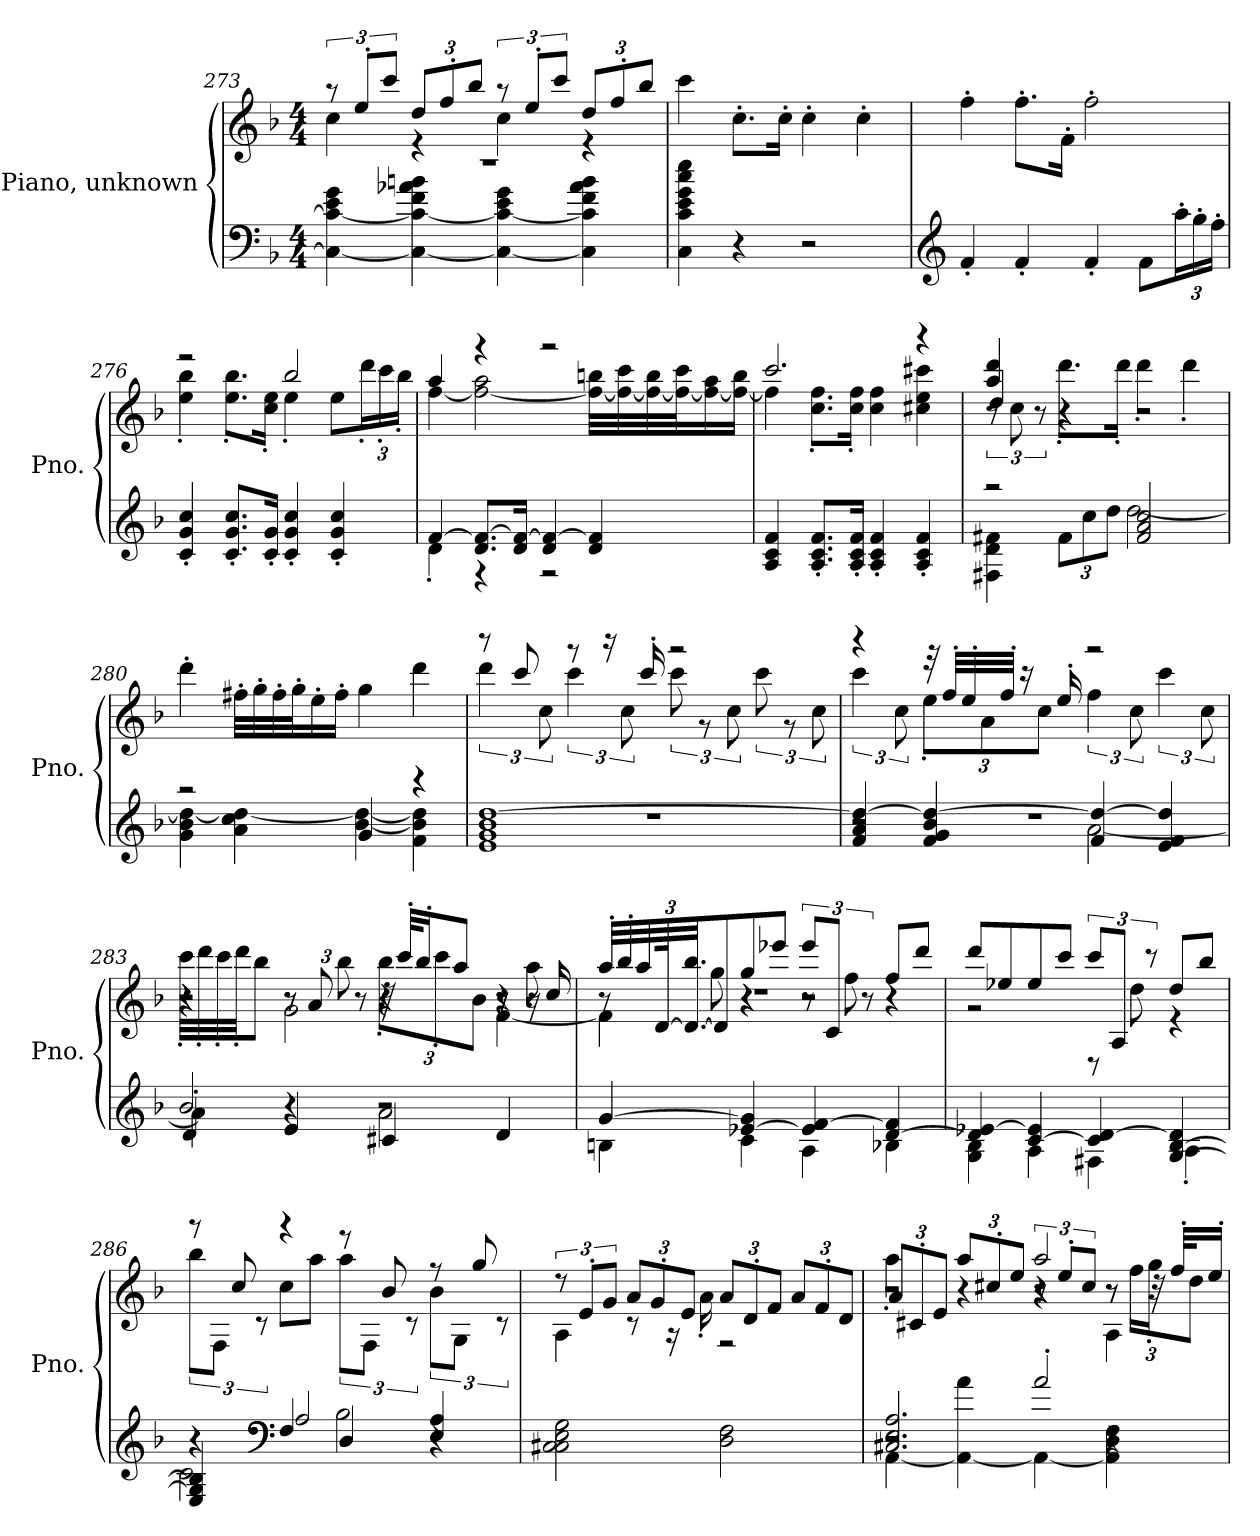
**kern	**kern
*part1	*part1
*staff2	*staff1
*I"Piano, unknown	*
*I'Pno.	*
*clefF4	*clefG2
*k[b-]	*k[b-]
*M4/4	*M4/4
=273	=273
*^	*^
1r	4C\_ 4c\_ 4e\ 4g\	12r	4cc\
.	.	12ee'/L	.
.	.	12ccc/J	.
*	*	*Xbrackettup	*
.	4C\_ 4c\_ 4f\ 4a-X\ 4bn\	12dd/L	4r
.	.	12ff'/	.
.	.	12bb-/J	.
*	*	*brackettup	*
.	4C\_ 4c\_ 4e\ 4g\	12r	4cc\
.	.	12ee'/L	.
.	.	12ccc/J	.
*	*	*Xbrackettup	*
.	4C\] 4c\] 4f\ 4a-\ 4b\	12dd/L	4r
.	.	12ff'/	.
.	.	12bb-/J	.
*v	*v	*	*
*	*v	*v
=274	=274
4C\ 4c\ 4e\ 4g\ 4cc\ 4ee\	4ccc\
4r	8.cc'\L
.	16cc'\Jk
2r	4cc'\
.	4cc'\
!!LO:PB:g=z
=275	=275
*clefG2	*
4f'/	4ff'\
4f'/	8.ff'\L
.	16f'\Jk
4f'/	2ff'\
8f\L	.
*Xbrackettup	*
24aa'\L	.
24gg'\	.
24ff'\JJ	.
=276	=276
*	*^
4c/' 4g/' 4cc/'	2r	4ee\' 4bb-\'
8.c/' 8.g/' 8.cc/'L	.	8.ee\' 8.bb-\'L
16c/' 16g/'Jk	.	16cc\' 16ee\'Jk
4c/' 4g/' 4cc/'	2bb-/	4ee'\
4c/' 4g/' 4cc/'	.	8ee\L
.	.	24ddd'\L
.	.	24ccc'\
.	.	24bb-'\JJ
=277	=277	=277
*^	*	*
[4f/	4d'\	4aa/	[4ff\
8.d/ 8.f/_L	4r	4r	2ff\_ 2aa\
16d/ 16f/_Jk	.	.	.
4d/ 4f/_	2r	2r	.
4d/ 4f/]	.	.	32ff\_ 32bbn\LLL
.	.	.	32ff\_ 32ccc\
.	.	.	32ff\_ 32bb\
.	.	.	32ff\_ 32ccc\J
.	.	.	16ff\_ 16aa\
.	.	.	16ff\_ 16bb\JJ
*v	*v	*	*
!!LO:LB:g=z	!!
=278	=278	=278
4A/ 4c/ 4f/	2.ccc/	4ff\]
8.A/' 8.c/' 8.f/'L	.	8.cc\' 8.ff\'L
16A/' 16c/' 16f/'Jk	.	16cc\' 16ff\'Jk
4A/' 4c/' 4f/'	.	4cc\ 4ff\
4A/' 4c/' 4f/'	4r	4cc#X\ 4ee\ 4ccc#X\
=279	=279	=279
*^	*	*
*	*	*	*brackettup
*	*	*	*^
2r	4F#X\ 4d\ 4f#X\	4aa/ 4ddd/	12r	4dd/
.	.	.	12cc\	.
.	.	.	12r	.
.	12f#\L	4r	8.ddd'\L	4r
.	12cc\	.	.	.
.	12dd\J	.	.	.
.	.	.	16ddd'\Jk	.
2f#/ 2a/ 2cc/	[2dd\	2r	4ddd'\	2r
.	.	.	4ddd'\	.
*	*	*v	*v	*v
=280	=280	=280
2r	4g\ 4b-\ 4dd\_	4ddd'\
.	4a\ 4cc\ 4dd\_	32ff#X'\LLL
.	.	32gg'\
.	.	32ff#'\
.	.	32gg'\J
.	.	16ee'\
.	.	16ff#'\JJ
4g/	[4b-\ 4dd\_	4gg\
4r	4f\ 4b-\] 4dd\]	4ddd\
=281	=281	=281
*	*^	*^
1r	1e 1g 1b-	[1dd	8r	6ddd\
.	.	.	8ccc/	.
.	.	.	.	12cc\
.	.	.	8r	6ccc\
.	.	.	16r	.
.	.	.	.	12cc\
.	.	.	16ccc'/	.
.	.	.	2r	12ccc\
.	.	.	.	12r
.	.	.	.	12cc\
.	.	.	.	12ccc\
.	.	.	.	12r
.	.	.	.	12cc\
!!LO:LB:g=z	!!
=282	=282	=282	=282	=282
1r	2r	4f/ 4a/ 4dd/_	4r	6ccc\
.	.	.	.	12cc\
*	*	*	*	*Xbrackettup
.	.	4f/ 4g/ 4b-/ 4dd/_	32r	12ee'\L
.	.	.	32ff'/LLL	.
.	.	.	32ee'/	.
.	.	.	.	12a\
.	.	.	32ff'/JJJ	.
.	.	.	16r	.
.	.	.	.	12cc\J
.	.	.	16ee'/	.
*	*	*	*	*brackettup
.	[2a\	4f/ 4dd/_	2r	6ff\
.	.	.	.	12cc\
.	.	4e/ 4f/ 4dd/]	.	6ccc\
.	.	.	.	12cc\
=283	=283	=283	=283	=283
*	*	*	*^	*^
2b-/	4a\]	4d'/	2r	32ccc'\LLL	4r	4r
.	.	.	.	32ddd'\	.	.
.	.	.	.	32ccc'\	.	.
.	.	.	.	32ddd'\JJ	.	.
.	.	.	.	8bb-\J	.	.
.	4r	4e/	.	8r	12r	2g\
.	.	.	.	.	12a/	.
.	.	.	.	8bb-\	.	.
.	.	.	.	.	12r	.
*	*	*	*	*Xbrackettup	*	*
2r	2a\	4c#X/	32r	12bb-'\L	4r	.
.	.	.	32ccc'/KLL	.	.	.
.	.	.	16bb-'/J	.	.	.
.	.	.	.	12ccc'\	.	.
.	.	.	8aa/J	.	.	.
.	.	.	.	12b-\J	.	.
.	.	4d/	4r	8r	8r	[4f\
.	.	.	.	8aa\	16r	.
.	.	.	.	.	16cc/	.
*	*v	*v	*	*	*	*
!!LO:LB:g=z	!!	!!	!!
=284	=284	=284	=284	=284	=284
[4g/	4Bn\	1r	8r	32aa'/LLL	4f\]
.	.	.	.	32bb-'/	.
.	.	.	.	48aa/	.
.	.	.	.	[96d/K	.
.	.	.	.	48.d/_ 48.bb-/JJ	.
.	.	.	8gg\	8d/]	.
[4e-X/ 4g/]	4c\	.	4r	8gg/	4r
.	.	.	.	8eee-X/J	.
*	*	*	*	*brackettup	*
4e-/] [4f/	4A\	.	8r	12eee-/L	2r
.	.	.	.	12c/J	.
.	.	.	8ff\	.	.
.	.	.	.	12r	.
[4d/ 4f/]	4B-X\	.	4r	8ff/L	.
.	.	.	.	8ddd/J	.
*	*	*	*v	*v	*v
=285	=285	=285	=285
4d/] [4e-X/	4G\ 4B-\	8ddd/L	2r
.	.	8ee-X/	.
[4c/ 4e-/]	4A\	8ee-/	.
.	.	8ccc/J	.
4c/] [4d/	4F#X\	12ccc/L	8r
.	.	12A/J	.
.	.	.	8dd\
.	.	12r	.
[4G/ [4B-/ 4d/]	4A'\	8dd/L	4r
.	.	8bb-/J	.
!!LO:LB:g=z	!!
=286	=286	=286	=286
*	*^	*	*
4E/ 4G/] 4B-/]	2c\	4r	8r	12bb-\L
.	.	.	.	12F\J
.	.	.	8cc/	.
.	.	.	.	12r
*clefF4	*	*	*	*
4F/	.	2A/	4r	8cc\L
.	.	.	.	8aa\J
4D/	2B-\	.	8r	12aa\L
.	.	.	.	12F\J
.	.	.	8b-/	.
.	.	.	.	12r
4E/ 4A/	.	4r	8r	12b-\L
.	.	.	.	12G\J
.	.	.	8gg/	.
.	.	.	.	12r
*v	*v	*v	*	*
=287	=287	=287
2C\ 2C#X\ 2E\ 2G\	12r	4A\
.	12e'/L	.
.	12g/J	.
*	*Xbrackettup	*
.	12a/L	8r
.	12g'/	.
.	.	16r
.	12e/J	.
.	.	16a'\
2D\ 2F\	12a/L	2r
.	12d'/	.
.	12f/J	.
.	12a/L	.
.	12f'/	.
.	12d/J	.
!!LO:LB:g=z
=288	=288	=288
*^	*^	*
*	*^	*	*	*^
2r	[4AA\	2.C#X/ 2.E/ 2.A/	2r	4aa'\	12a/L	2r
.	.	.	.	.	12c#X'/	.
.	.	.	.	.	12e/J	.
.	4AA\_ 4a\	.	.	4r	12aa/L	.
.	.	.	.	.	12cc#X'/	.
.	.	.	.	.	12ee/J	.
*	*	*	*	*	*brackettup	*
2a'/	4AA\_	.	2aa/	4r	12r	4r
.	.	.	.	.	12ee'/L	.
.	.	.	.	.	12cc#/J	.
.	4AA\] 4D\ 4F\	4r	.	12r	8r	4A\
.	.	.	.	24ff\LL	.	.
.	.	.	.	24gg'\J	32r	.
.	.	.	.	.	32ff'/KLL	.
.	.	.	.	12dd\J	.	.
.	.	.	.	.	16ee'/JJ	.
*v	*v	*v	*	*	*	*
*	*v	*v	*v	*v
=	=
*-	*-
